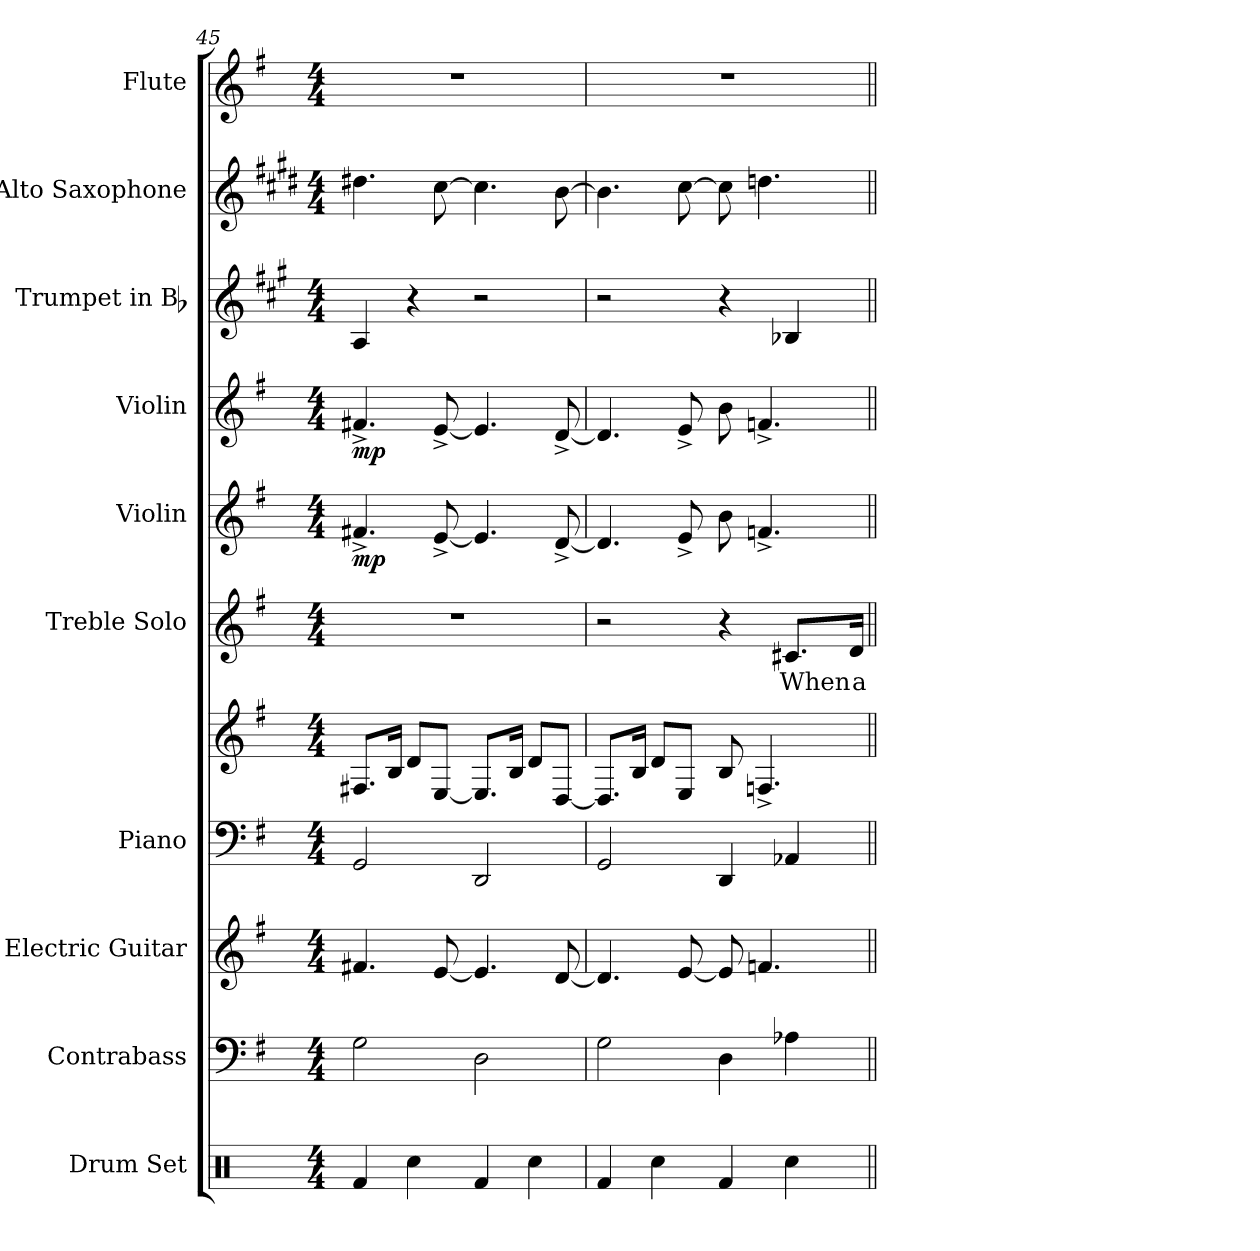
**kern	**kern	**kern	**kern	**kern	**kern	**text	**kern	**dynam	**kern	**dynam	**kern	**kern	**kern
*part10	*part9	*part8	*part7	*part7	*part6	*part6	*part5	*part5	*part4	*part4	*part3	*part2	*part1
*staff11	*staff10	*staff9	*staff8	*staff7	*staff6	*staff6	*staff5	*staff5	*staff4	*staff4	*staff3	*staff2	*staff1
*I"Drum Set	*I"Contrabass	*I"Electric Guitar	*I"Piano	*	*I"Treble Solo	*	*I"Violin	*	*I"Violin	*	*I"Trumpet in Bb	*I"Alto Saxophone	*I"Flute
*I'Dr.	*I'Cb.	*I'E. Gtr.	*I'Pno.	*	*I'Tr. Solo	*	*I'Vln.	*	*I'Vln.	*	*I'Tpt.	*I'Alto Sax.	*I'Fl.
*clefX	*clefF4	*clefG2	*clefF4	*clefG2	*clefG2	*	*clefG2	*	*clefG2	*	*clefG2	*clefG2	*clefG2
*	*ITrd7c12	*ITrd7c12	*	*	*	*	*	*	*	*	*ITrd1c2	*ITrd5c9	*
*k[]	*k[f#]	*k[f#]	*k[f#]	*k[f#]	*k[f#]	*	*k[f#]	*	*k[f#]	*	*k[f#]	*k[f#]	*k[f#]
*C:	*G:	*G:	*G:	*G:	*G:	*	*G:	*	*G:	*	*G:	*G:	*G:
*M4/4	*M4/4	*M4/4	*M4/4	*M4/4	*M4/4	*	*M4/4	*	*M4/4	*	*M4/4	*M4/4	*M4/4
=45	=45	=45	=45	=45	=45	=45	=45	=45	=45	=45	=45	=45	=45
4Rfi/	2GGi\	4.F#Xi/	2GGi/	8.F#Xi/L	1r	.	4.f#X^i/	mp	4.f#X^i/	mp	4Gi/	4.f#Xi\	1r
.	.	.	.	16Bi/Jk	.	.	.	.	.	.	.	.	.
4Rcci\	.	.	.	8di/L	.	.	.	.	.	.	4r	.	.
.	.	[<8Ei/	.	[<8Ei/J	.	.	[<8e^i/	.	[<8e^i/	.	.	[>8ei\	.
4Rfi/	2DDi\	4.Ei/]	2DDi/	8.Ei/L]	.	.	4.ei/]	.	4.ei/]	.	2r	4.ei\]	.
.	.	.	.	16Bi/Jk	.	.	.	.	.	.	.	.	.
4Rcci\	.	.	.	8di/L	.	.	.	.	.	.	.	.	.
.	.	[<8Di/	.	[<8Di/J	.	.	[<8d^i/	.	[<8d^i/	.	.	[>8di\	.
!!LO:PB:g=z
=46	=46	=46	=46	=46	=46	=46	=46	=46	=46	=46	=46	=46	=46
4Rfi/	2GGi\	4.Di/]	2GGi/	8.Di/L]	2r	.	4.di/]	.	4.di/]	.	2r	4.di\]	1r
.	.	.	.	16Bi/Jk	.	.	.	.	.	.	.	.	.
4Rcci\	.	.	.	8di/L	.	.	.	.	.	.	.	.	.
.	.	[<8Ei/	.	8Ei/J	.	.	8e^i/	.	8e^i/	.	.	[>8ei\	.
4Rfi/	4DDi\	8Ei/]	4DDi/	8Bi/	4r	.	8bi\	.	8bi\	.	4r	8ei\]	.
.	.	4.Fni/	.	4.Fn^i/	.	.	4.fn^i/	.	4.fn^i/	.	.	4.fni\	.
!	!	!	!	!	!	!LO:LY:b:color=#000000	!	!	!	!	!	!	!
4Rcci\	4AA-Xi\	.	4AA-Xi/	.	8.c#Xi/L	When	.	.	.	.	4A-Xi/	.	.
!	!	!	!	!	!	!LO:LY:b:color=#000000	!	!	!	!	!	!	!
.	.	.	.	.	16di/Jk	a	.	.	.	.	.	.	.
=||	=||	=||	=||	=||	=||	=||	=||	=||	=||	=||	=||	=||	=||
*-	*-	*-	*-	*-	*-	*-	*-	*-	*-	*-	*-	*-	*-
